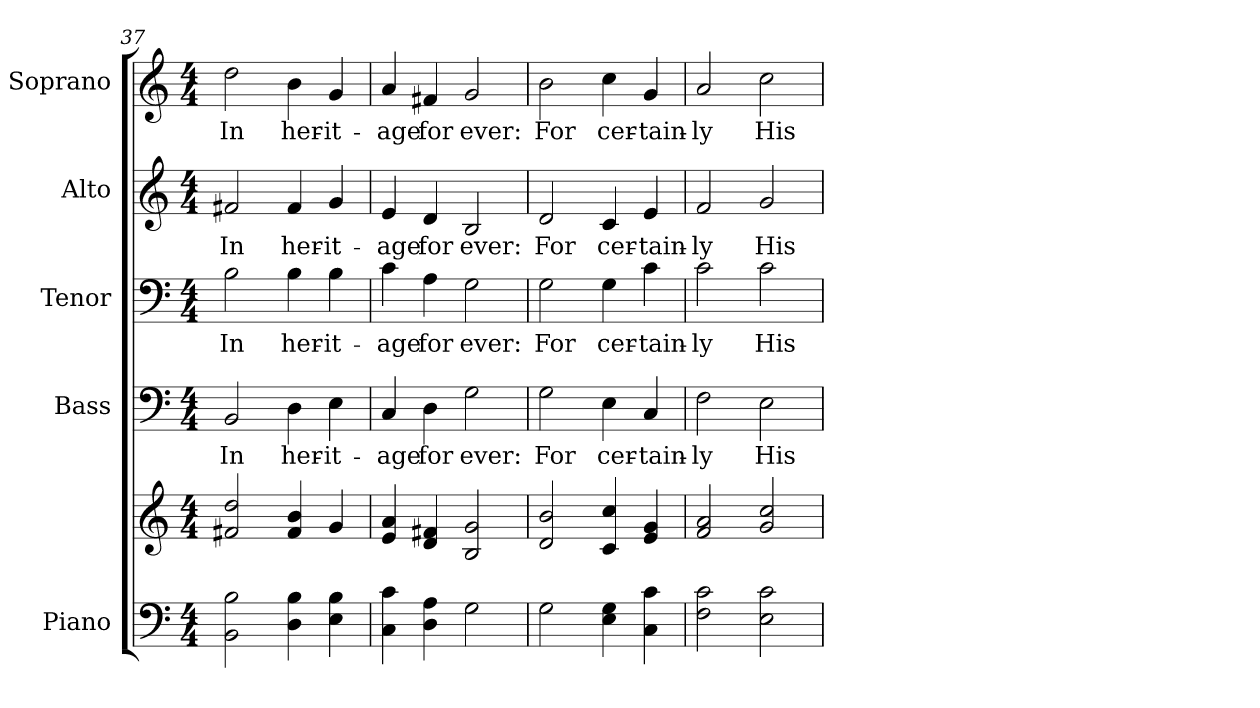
**kern	**kern	**kern	**text	**kern	**text	**kern	**text	**kern	**text
*part5	*part5	*part4	*part4	*part3	*part3	*part2	*part2	*part1	*part1
*staff6	*staff5	*staff4	*staff4	*staff3	*staff3	*staff2	*staff2	*staff1	*staff1
*I"Piano	*	*I"Bass	*	*I"Tenor	*	*I"Alto	*	*I"Soprano	*
*I'Pno.	*	*I'B.	*	*I'T.	*	*I'A.	*	*I'S.	*
!!LO:PB:g=z
*clefF4	*clefG2	*clefF4	*	*clefF4	*	*clefG2	*	*clefG2	*
*k[]	*k[]	*k[]	*	*k[]	*	*k[]	*	*k[]	*
*C:	*C:	*C:	*	*C:	*	*C:	*	*C:	*
*M4/4	*M4/4	*M4/4	*	*M4/4	*	*M4/4	*	*M4/4	*
=37	=37	=37	=37	=37	=37	=37	=37	=37	=37
!	!	!	!LO:LY:b:color=#000000	!	!	!	!	!	!
!	!	!	!	!	!LO:LY:b:color=#000000	!	!	!	!
!	!	!	!	!	!	!	!LO:LY:b:color=#000000	!	!
!	!	!	!	!	!	!	!	!	!LO:LY:b:color=#000000
2BBi\ 2Bi	2f#Xi/ 2ddi	2BBi/	In	2Bi\	In	2f#Xi/	In	2ddi\	In
!	!	!	!LO:LY:b:color=#000000	!	!	!	!	!	!
!	!	!	!	!	!LO:LY:b:color=#000000	!	!	!	!
!	!	!	!	!	!	!	!LO:LY:b:color=#000000	!	!
!	!	!	!	!	!	!	!	!	!LO:LY:b:color=#000000
4Di\ 4Bi	4f#i/ 4bi	4Di\	her-	4Bi\	her-	4f#i/	her-	4bi\	her-
!	!	!	!LO:LY:b:color=#000000	!	!	!	!	!	!
!	!	!	!	!	!LO:LY:b:color=#000000	!	!	!	!
!	!	!	!	!	!	!	!LO:LY:b:color=#000000	!	!
!	!	!	!	!	!	!	!	!	!LO:LY:b:color=#000000
4Ei\ 4Bi	4gi/	4Ei\	-it-	4Bi\	-it-	4gi/	-it-	4gi/	-it-
=38	=38	=38	=38	=38	=38	=38	=38	=38	=38
!	!	!	!LO:LY:b:color=#000000	!	!	!	!	!	!
!	!	!	!	!	!LO:LY:b:color=#000000	!	!	!	!
!	!	!	!	!	!	!	!LO:LY:b:color=#000000	!	!
!	!	!	!	!	!	!	!	!	!LO:LY:b:color=#000000
4Ci\ 4ci	4ei/ 4ai	4Ci/	-age	4ci\	-age	4ei/	-age	4ai/	-age
!	!	!	!LO:LY:b:color=#000000	!	!	!	!	!	!
!	!	!	!	!	!LO:LY:b:color=#000000	!	!	!	!
!	!	!	!	!	!	!	!LO:LY:b:color=#000000	!	!
!	!	!	!	!	!	!	!	!	!LO:LY:b:color=#000000
4Di\ 4Ai	4di/ 4f#Xi	4Di\	for	4Ai\	for	4di/	for	4f#Xi/	for
!	!	!	!LO:LY:b:color=#000000	!	!	!	!	!	!
!	!	!	!	!	!LO:LY:b:color=#000000	!	!	!	!
!	!	!	!	!	!	!	!LO:LY:b:color=#000000	!	!
!	!	!	!	!	!	!	!	!	!LO:LY:b:color=#000000
2Gi\	2Bi/ 2gi	2Gi\	ever:	2Gi\	ever:	2Bi/	ever:	2gi/	ever:
!!LO:PB:g=z
=39	=39	=39	=39	=39	=39	=39	=39	=39	=39
!	!	!	!LO:LY:b:color=#000000	!	!	!	!	!	!
!	!	!	!	!	!LO:LY:b:color=#000000	!	!	!	!
!	!	!	!	!	!	!	!LO:LY:b:color=#000000	!	!
!	!	!	!	!	!	!	!	!	!LO:LY:b:color=#000000
2Gi\	2di/ 2bi	2Gi\	For	2Gi\	For	2di/	For	2bi\	For
!	!	!	!LO:LY:b:color=#000000	!	!	!	!	!	!
!	!	!	!	!	!LO:LY:b:color=#000000	!	!	!	!
!	!	!	!	!	!	!	!LO:LY:b:color=#000000	!	!
!	!	!	!	!	!	!	!	!	!LO:LY:b:color=#000000
4Ei\ 4Gi	4ci/ 4cci	4Ei\	cer-	4Gi\	cer-	4ci/	cer-	4cci\	cer-
!	!	!	!LO:LY:b:color=#000000	!	!	!	!	!	!
!	!	!	!	!	!LO:LY:b:color=#000000	!	!	!	!
!	!	!	!	!	!	!	!LO:LY:b:color=#000000	!	!
!	!	!	!	!	!	!	!	!	!LO:LY:b:color=#000000
4Ci\ 4ci	4ei/ 4gi	4Ci/	-tain-	4ci\	-tain-	4ei/	-tain-	4gi/	-tain-
=40	=40	=40	=40	=40	=40	=40	=40	=40	=40
!	!	!	!LO:LY:b:color=#000000	!	!	!	!	!	!
!	!	!	!	!	!LO:LY:b:color=#000000	!	!	!	!
!	!	!	!	!	!	!	!LO:LY:b:color=#000000	!	!
!	!	!	!	!	!	!	!	!	!LO:LY:b:color=#000000
2Fi\ 2ci	2fi/ 2ai	2Fi\	-ly	2ci\	-ly	2fi/	-ly	2ai/	-ly
!	!	!	!LO:LY:b:color=#000000	!	!	!	!	!	!
!	!	!	!	!	!LO:LY:b:color=#000000	!	!	!	!
!	!	!	!	!	!	!	!LO:LY:b:color=#000000	!	!
!	!	!	!	!	!	!	!	!	!LO:LY:b:color=#000000
2Ei\ 2ci	2gi/ 2cci	2Ei\	His	2ci\	His	2gi/	His	2cci\	His
=	=	=	=	=	=	=	=	=	=
*-	*-	*-	*-	*-	*-	*-	*-	*-	*-
